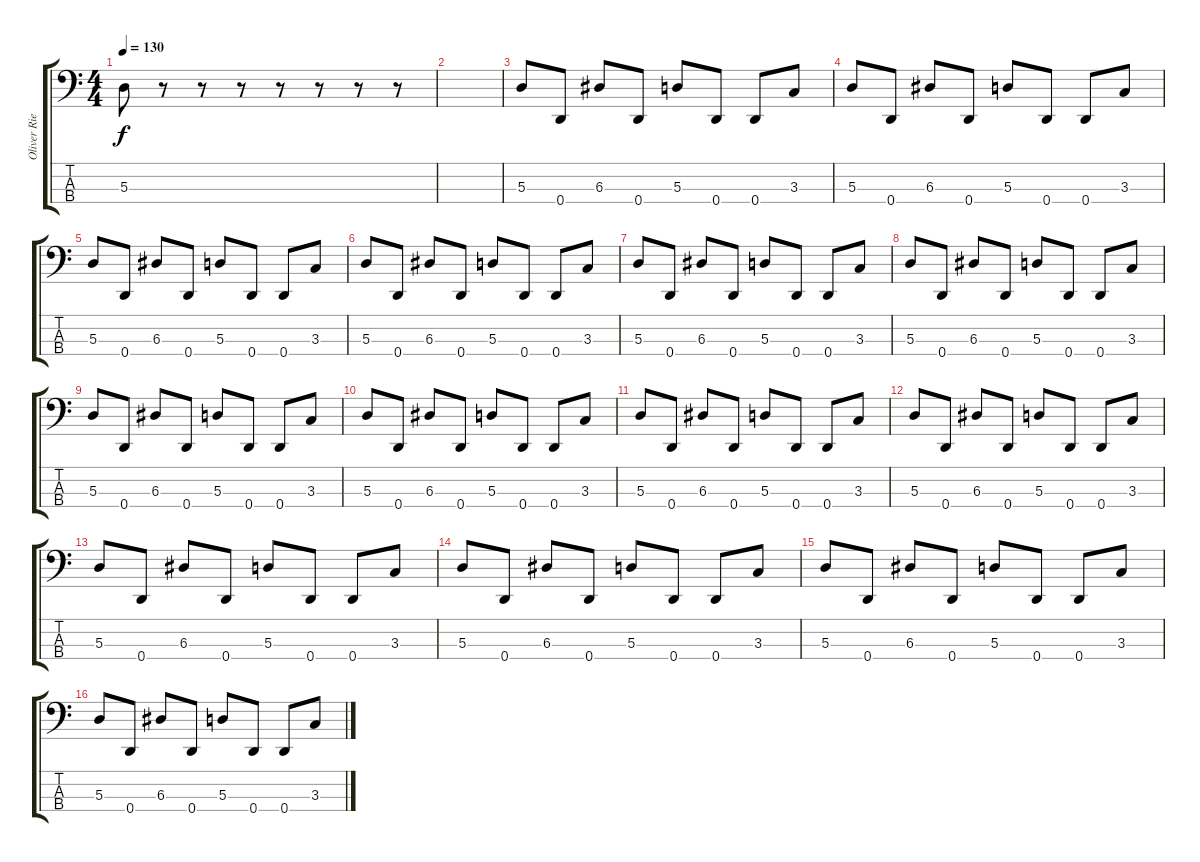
\track ("Oliver Riedel" "Oliver Rie") {instrument electricbassfinger}
\staff {score tabs}
\tuning (G2 D2 A1 D1) {hide}
\ts (4 4)
\tempo 130
\clef f4
\ks c
5.3.8{dy f} r.8 r.8 r.8 r.8 r.8 r.8 r.8 |
|
5.3.8{volume 15 instrument electricbassfinger} 0.4.8 6.3.8 0.4.8 5.3.8 0.4.8 0.4.8 3.3.8 |
5.3.8 0.4.8 6.3.8 0.4.8 5.3.8 0.4.8 0.4.8 3.3.8 |
5.3.8 0.4.8 6.3.8 0.4.8 5.3.8 0.4.8 0.4.8 3.3.8 |
5.3.8 0.4.8 6.3.8 0.4.8 5.3.8 0.4.8 0.4.8 3.3.8 |
5.3.8 0.4.8 6.3.8 0.4.8 5.3.8 0.4.8 0.4.8 3.3.8 |
5.3.8 0.4.8 6.3.8 0.4.8 5.3.8 0.4.8 0.4.8 3.3.8 |
5.3.8 0.4.8 6.3.8 0.4.8 5.3.8 0.4.8 0.4.8 3.3.8 |
5.3.8 0.4.8 6.3.8 0.4.8 5.3.8 0.4.8 0.4.8 3.3.8 |
5.3.8 0.4.8 6.3.8 0.4.8 5.3.8 0.4.8 0.4.8 3.3.8 |
5.3.8 0.4.8 6.3.8 0.4.8 5.3.8 0.4.8 0.4.8 3.3.8 |
5.3.8 0.4.8 6.3.8 0.4.8 5.3.8 0.4.8 0.4.8 3.3.8 |
5.3.8 0.4.8 6.3.8 0.4.8 5.3.8 0.4.8 0.4.8 3.3.8 |
5.3.8 0.4.8 6.3.8 0.4.8 5.3.8 0.4.8 0.4.8 3.3.8 |
5.3.8 0.4.8 6.3.8 0.4.8 5.3.8 0.4.8 0.4.8 3.3.8
